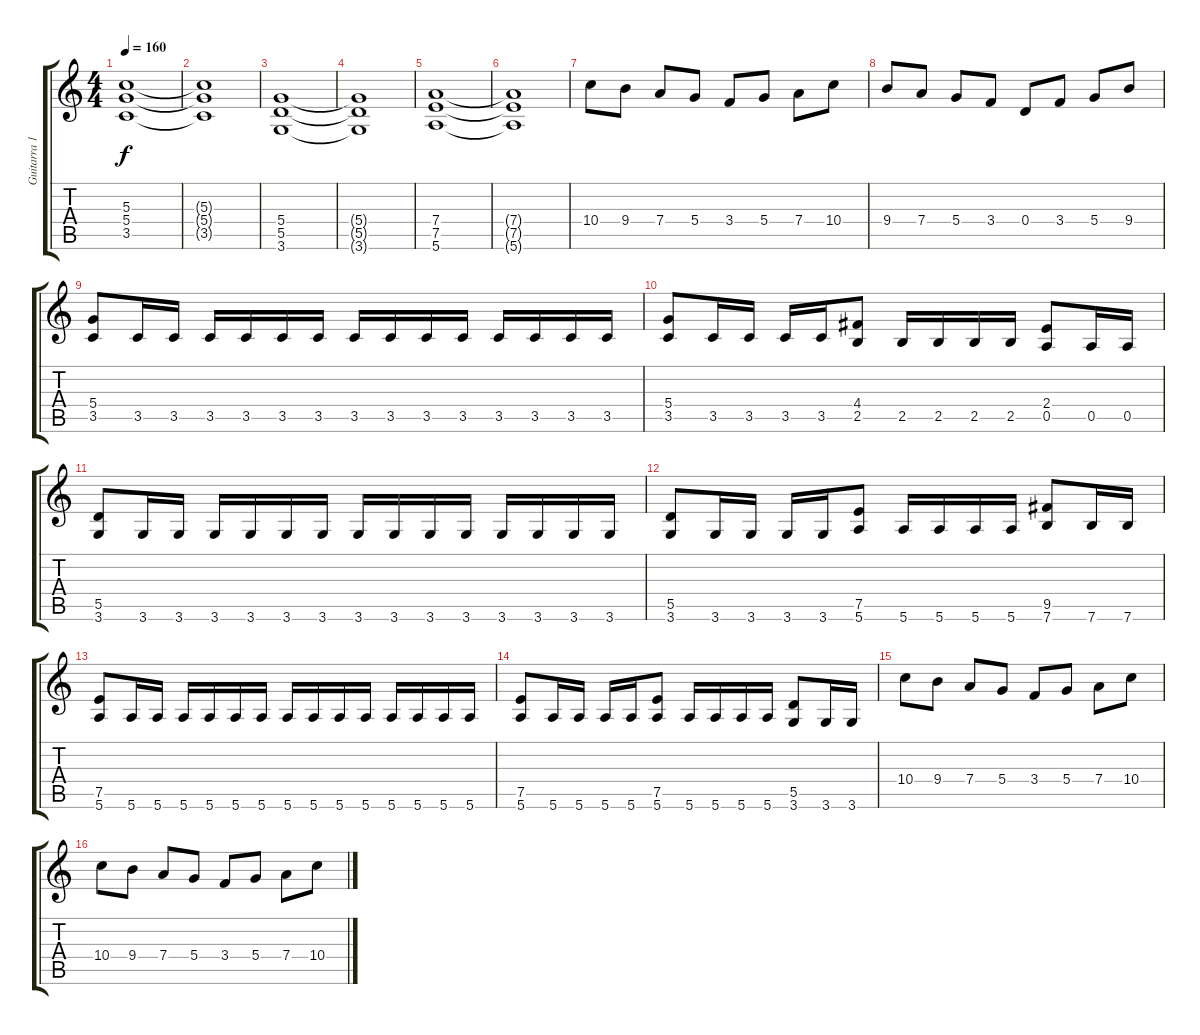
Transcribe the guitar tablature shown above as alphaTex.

\track ("Guitarra 1" "Guitarra 1") {instrument overdrivenguitar}
\staff {score tabs}
\tuning (E4 B3 G3 D3 A2 E2) {hide}
\ts (4 4)
\tempo 160
\clef g2
\ks c
(5.3 5.4 3.5).1{dy f} |
(5.3{t} 5.4{t} 3.5{t}).1 |
(5.4 5.5 3.6).1 |
(5.4{t} 5.5{t} 3.6{t}).1 |
(7.4 7.5 5.6).1 |
(7.4{t} 7.5{t} 5.6{t}).1 |
10.4.8 9.4.8 7.4.8 5.4.8 3.4.8 5.4.8 7.4.8 10.4.8 |
9.4.8 7.4.8 5.4.8 3.4.8 0.4.8 3.4.8 5.4.8 9.4.8 |
(5.4 3.5).8 3.5.16 3.5.16 3.5.16 3.5.16 3.5.16 3.5.16 3.5.16 3.5.16 3.5.16 3.5.16 3.5.16 3.5.16 3.5.16 3.5.16 |
(5.4 3.5).8 3.5.16 3.5.16 3.5.16 3.5.16 (4.4 2.5).8 2.5.16 2.5.16 2.5.16 2.5.16 (2.4 0.5).8 0.5.16 0.5.16 |
(5.5 3.6).8 3.6.16 3.6.16 3.6.16 3.6.16 3.6.16 3.6.16 3.6.16 3.6.16 3.6.16 3.6.16 3.6.16 3.6.16 3.6.16 3.6.16 |
(5.5 3.6).8 3.6.16 3.6.16 3.6.16 3.6.16 (7.5 5.6).8 5.6.16 5.6.16 5.6.16 5.6.16 (9.5 7.6).8 7.6.16 7.6.16 |
(7.5 5.6).8 5.6.16 5.6.16 5.6.16 5.6.16 5.6.16 5.6.16 5.6.16 5.6.16 5.6.16 5.6.16 5.6.16 5.6.16 5.6.16 5.6.16 |
(7.5 5.6).8 5.6.16 5.6.16 5.6.16 5.6.16 (7.5 5.6).8 5.6.16 5.6.16 5.6.16 5.6.16 (5.5 3.6).8 3.6.16 3.6.16 |
10.4.8 9.4.8 7.4.8 5.4.8 3.4.8 5.4.8 7.4.8 10.4.8 |
10.4.8 9.4.8 7.4.8 5.4.8 3.4.8 5.4.8 7.4.8 10.4.8
